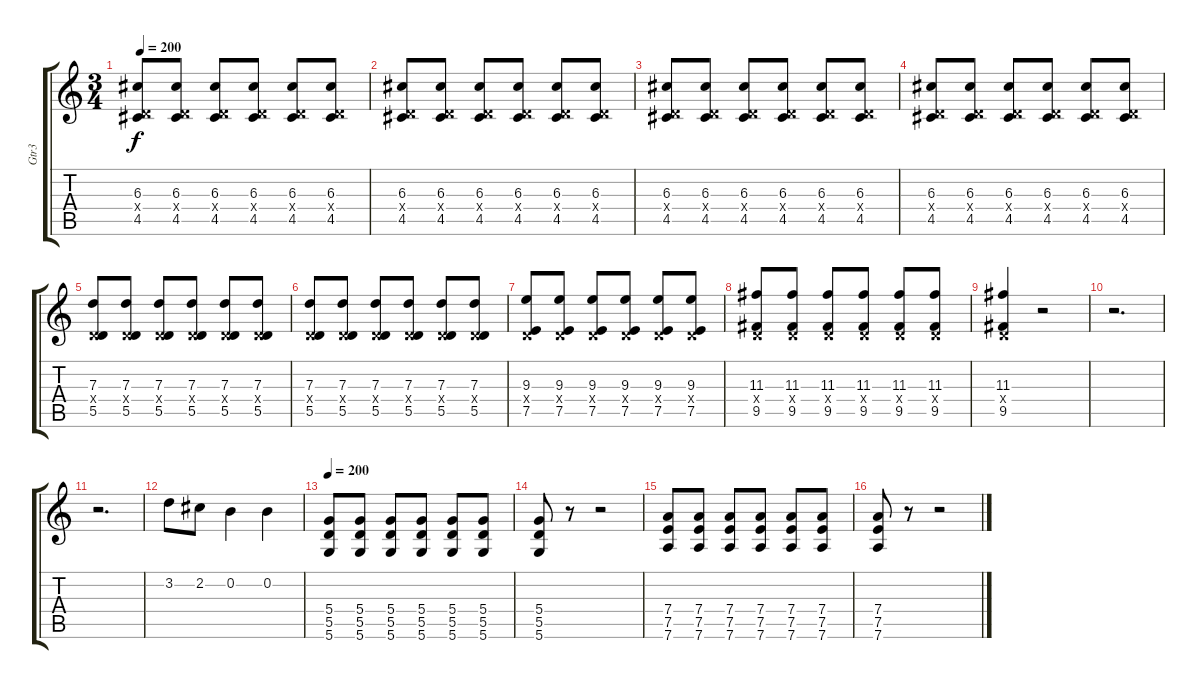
\track ("Gtr3" "Gtr3") {instrument electricguitarjazz}
\staff {score tabs}
\tuning (E4 B3 G3 D3 A2 D2) {hide}
\ts (3 4)
\tempo 200
\clef g2
\ks c
(6.3 0.4{x} 4.5).8{dy f} (6.3 0.4{x} 4.5).8 (6.3 0.4{x} 4.5).8 (6.3 0.4{x} 4.5).8 (6.3 0.4{x} 4.5).8 (6.3 0.4{x} 4.5).8 |
(6.3 0.4{x} 4.5).8 (6.3 0.4{x} 4.5).8 (6.3 0.4{x} 4.5).8 (6.3 0.4{x} 4.5).8 (6.3 0.4{x} 4.5).8 (6.3 0.4{x} 4.5).8 |
(6.3 0.4{x} 4.5).8 (6.3 0.4{x} 4.5).8 (6.3 0.4{x} 4.5).8 (6.3 0.4{x} 4.5).8 (6.3 0.4{x} 4.5).8 (6.3 0.4{x} 4.5).8 |
(6.3 0.4{x} 4.5).8 (6.3 0.4{x} 4.5).8 (6.3 0.4{x} 4.5).8 (6.3 0.4{x} 4.5).8 (6.3 0.4{x} 4.5).8 (6.3 0.4{x} 4.5).8 |
(7.3 0.4{x} 5.5).8 (7.3 0.4{x} 5.5).8 (7.3 0.4{x} 5.5).8 (7.3 0.4{x} 5.5).8 (7.3 0.4{x} 5.5).8 (7.3 0.4{x} 5.5).8 |
(7.3 0.4{x} 5.5).8 (7.3 0.4{x} 5.5).8 (7.3 0.4{x} 5.5).8 (7.3 0.4{x} 5.5).8 (7.3 0.4{x} 5.5).8 (7.3 0.4{x} 5.5).8 |
(9.3 0.4{x} 7.5).8 (9.3 0.4{x} 7.5).8 (9.3 0.4{x} 7.5).8 (9.3 0.4{x} 7.5).8 (9.3 0.4{x} 7.5).8 (9.3 0.4{x} 7.5).8 |
(11.3 0.4{x} 9.5).8 (11.3 0.4{x} 9.5).8 (11.3 0.4{x} 9.5).8 (11.3 0.4{x} 9.5).8 (11.3 0.4{x} 9.5).8 (11.3 0.4{x} 9.5).8 |
(11.3 0.4{x} 9.5).4 r.2 |
r.2{d} |
r.2{d} |
3.2.8 2.2.8 0.2.4 0.2.4 |
\tempo 200
(5.4 5.5 5.6).8{instrument distortionguitar} (5.4 5.5 5.6).8 (5.4 5.5 5.6).8 (5.4 5.5 5.6).8 (5.4 5.5 5.6).8 (5.4 5.5 5.6).8 |
(5.4 5.5 5.6).8 r.8 r.2 |
(7.4 7.5 7.6).8 (7.4 7.5 7.6).8 (7.4 7.5 7.6).8 (7.4 7.5 7.6).8 (7.4 7.5 7.6).8 (7.4 7.5 7.6).8 |
(7.4 7.5 7.6).8 r.8 r.2
